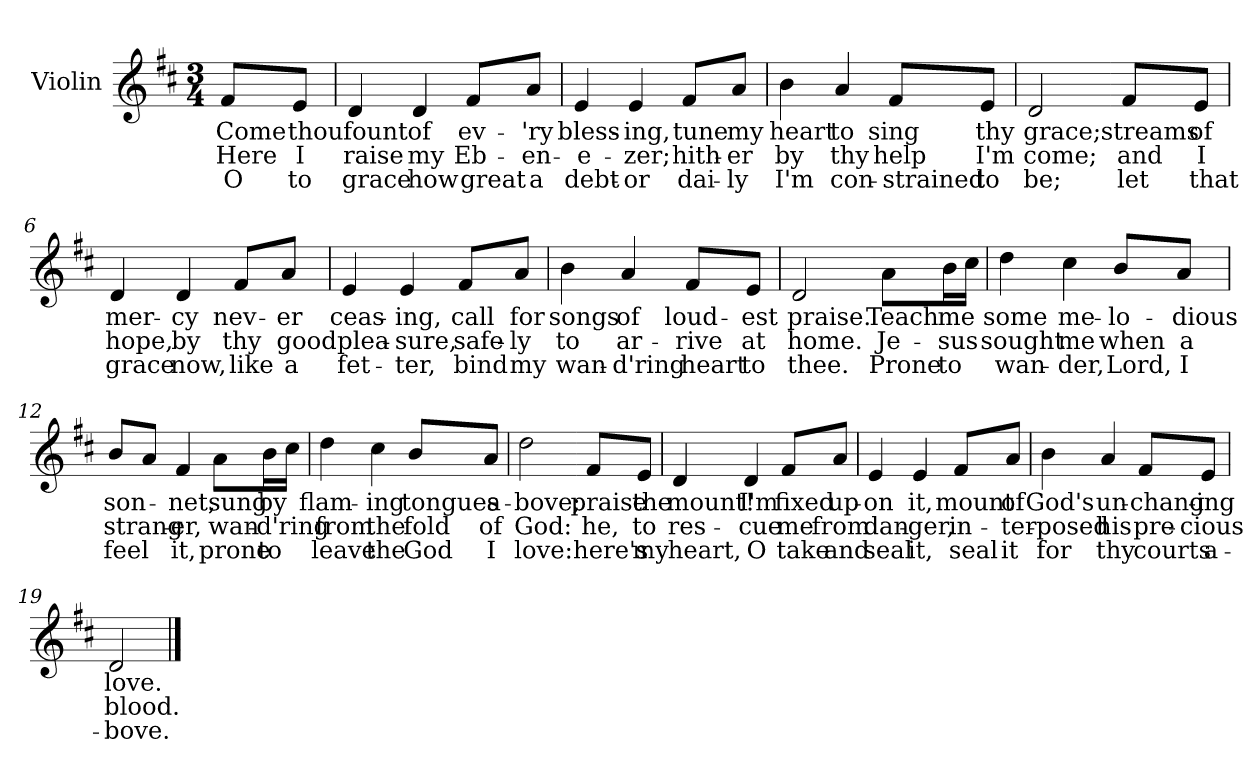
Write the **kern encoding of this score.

**kern	**text	**text	**text
*part1	*part1	*part1	*part1
*staff1	*staff1	*staff1	*staff1
*I"Violin	*	*	*
*I'Vln	*	*	*
*clefG2	*	*	*
*k[f#c#]	*	*	*
*D:	*	*	*
*M3/4	*	*	*
=	=	=	=
8f#/L	Come	Here	O
8e/J	thou	I	to
=1	=1	=1	=1
4d/	fount	raise	grace
4d/	of	my	how
8f#/L	ev-	Eb-	great
8a/J	-'ry	-en-	a
=2	=2	=2	=2
4e/	bless-	-e-	debt-
4e/	-ing,	-zer;	-or
8f#/L	tune	hith-	dai-
8a/J	my	-er	-ly
=3	=3	=3	=3
4b\	heart	by	I'm
4a/	to	thy	con-
8f#/L	sing	help	-strained
8e/J	thy	I'm	to
=4	=4	=4	=4
2d/	grace;	come;	be;
!!LO:LB:g=z
=5-	=5-	=5-	=5-
8f#/L	streams	and	let
8e/J	of	I	that
=6	=6	=6	=6
4d/	mer-	hope,	grace
4d/	-cy	by	now,
8f#/L	nev-	thy	like
8a/J	-er	good	a
=7	=7	=7	=7
4e/	ceas-	plea-	fet-
4e/	-ing,	-sure,	-ter,
8f#/L	call	safe-	bind
8a/J	for	-ly	my
=8	=8	=8	=8
4b\	songs	to	wan-
4a/	of	ar-	-d'ring
8f#/L	loud-	-rive	heart
8e/J	-est	at	to
=9	=9	=9	=9
2d/	praise.	home.	thee.
!!LO:LB:g=z
=10-	=10-	=10-	=10-
8a\L	Teach	Je-	Prone
16b\L	me	-sus	to
16cc#\JJ	.	.	.
=11	=11	=11	=11
4dd\	some	sought	wan-
4cc#\	me-	me	-der,
8b/L	-lo-	when	Lord,
8a/J	-dious	a	I
=12	=12	=12	=12
8b/L	son-	strang-	feel
8a/J	.	.	.
4f#/	-net,	-er,	it,
8a\L	sung	wan-	prone
16b\L	by	-d'ring	to
16cc#\JJ	.	.	.
=13	=13	=13	=13
4dd\	flam-	from	leave
4cc#\	-ing	the	the
8b/L	tongues	fold	God
8a/J	a-	of	I
=14	=14	=14	=14
2dd\	-bove;	God:	love:
!!LO:LB:g=z
=15-	=15-	=15-	=15-
8f#/L	praise	he,	here's
8e/J	the	to	my
=16	=16	=16	=16
4d/	mount!	res-	heart,
4d/	I'm	-cue	O
8f#/L	fixed	me	take
8a/J	up-	from	and
=17	=17	=17	=17
4e/	-on	dan-	seal
4e/	it,	-ger,	it,
8f#/L	mount	in-	seal
8a/J	of	-ter-	it
=18	=18	=18	=18
4b\	God's	-posed	for
4a/	un-	his	thy
8f#/L	-chang-	pre-	courts
8e/J	-ing	-cious	a-
=19	=19	=19	=19
2d/	love.	blood.	-bove.
==	==	==	==
*-	*-	*-	*-
